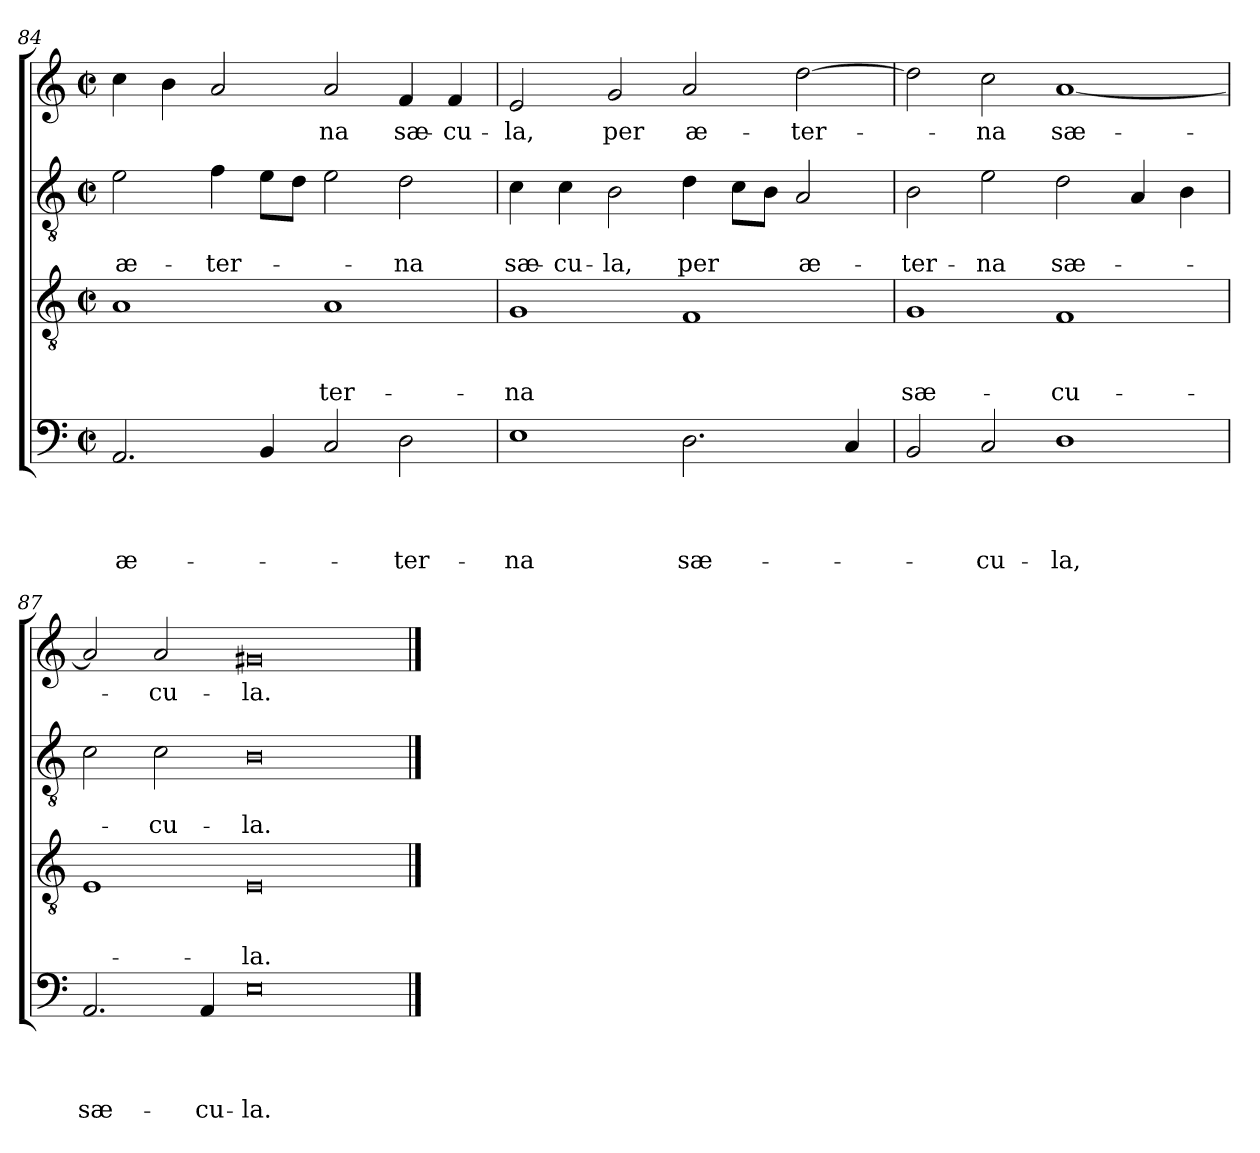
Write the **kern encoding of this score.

**kern	**text	**text	**text	**text	**kern	**text	**text	**text	**kern	**text	**text	**kern	**text
*part4	*part4	*part4	*part4	*part4	*part3	*part3	*part3	*part3	*part2	*part2	*part2	*part1	*part1
*staff4	*staff4	*staff4	*staff4	*staff4	*staff3	*staff3	*staff3	*staff3	*staff2	*staff2	*staff2	*staff1	*staff1
*clefF4	*	*	*	*	*clefGv2	*	*	*	*clefGv2	*	*	*clefG2	*
*k[]	*	*	*	*	*k[]	*	*	*	*k[]	*	*	*k[]	*
*C:	*	*	*	*	*C:	*	*	*	*C:	*	*	*C:	*
*M2/2	*	*	*	*	*M2/2	*	*	*	*M2/2	*	*	*M2/2	*
*met(c|)	*	*	*	*	*met(c|)	*	*	*	*met(c|)	*	*	*met(c|)	*
=84	=84	=84	=84	=84	=84	=84	=84	=84	=84	=84	=84	=84	=84
!	!	!	!	!LO:LY:b	!	!	!	!	!	!	!LO:LY:b	!	!
2.AA/	.	.	.	æ-	1A	.	.	.	2e\	.	æ-	4cc\	.
.	.	.	.	.	.	.	.	.	.	.	.	4b\	.
!	!	!	!	!	!	!	!	!	!	!	!LO:LY:b	!	!
.	.	.	.	.	.	.	.	.	4f\	.	-ter-	2a/	.
4BB/	.	.	.	.	.	.	.	.	8e\L	.	.	.	.
.	.	.	.	.	.	.	.	.	8d\J	.	.	.	.
!	!	!	!	!	!	!	!	!LO:LY:b	!	!	!	!	!LO:LY:b
2C/	.	.	.	.	1A	.	.	-ter-	2e\	.	.	2a/	-na
!	!	!	!	!LO:LY:b	!	!	!	!	!	!	!LO:LY:b	!	!LO:LY:b
2D\	.	.	.	-ter-	.	.	.	.	2d\	.	-na	4f/	sæ-
!	!	!	!	!	!	!	!	!	!	!	!	!	!LO:LY:b
.	.	.	.	.	.	.	.	.	.	.	.	4f/	-cu-
!!LO:LB:g=z
=85	=85	=85	=85	=85	=85	=85	=85	=85	=85	=85	=85	=85	=85
!	!	!	!	!LO:LY:b	!	!	!	!LO:LY:b	!	!	!LO:LY:b	!	!LO:LY:b
1E	.	.	.	-na	1G	.	.	-na	4c\	.	sæ-	2e/	-la,
!	!	!	!	!	!	!	!	!	!	!	!LO:LY:b	!	!
.	.	.	.	.	.	.	.	.	4c\	.	-cu-	.	.
!	!	!	!	!	!	!	!	!	!	!	!LO:LY:b	!	!LO:LY:b
.	.	.	.	.	.	.	.	.	2B\	.	-la,	2g/	per
!	!	!	!	!LO:LY:b	!	!	!	!	!	!	!LO:LY:b	!	!LO:LY:b
2.D\	.	.	.	sæ-	1F	.	.	.	4d\	.	per	2a/	æ-
.	.	.	.	.	.	.	.	.	8c\L	.	.	.	.
.	.	.	.	.	.	.	.	.	8B\J	.	.	.	.
!	!	!	!	!	!	!	!	!	!	!	!LO:LY:b	!	!LO:LY:b
.	.	.	.	.	.	.	.	.	2A/	.	æ-	[2dd\	-ter-
4C/	.	.	.	.	.	.	.	.	.	.	.	.	.
=86	=86	=86	=86	=86	=86	=86	=86	=86	=86	=86	=86	=86	=86
!	!	!	!	!	!	!	!	!LO:LY:b	!	!	!LO:LY:b	!	!
2BB/	.	.	.	.	1G	.	.	sæ-	2B\	.	-ter-	2dd\]	.
!	!	!	!	!LO:LY:b	!	!	!	!	!	!	!LO:LY:b	!	!LO:LY:b
2C/	.	.	.	-cu-	.	.	.	.	2e\	.	-na	2cc\	-na
!	!	!	!	!LO:LY:b	!	!	!	!LO:LY:b	!	!	!LO:LY:b	!	!LO:LY:b
1D	.	.	.	-la,	1F	.	.	-cu-	2d\	.	sæ-	[1a	sæ-
.	.	.	.	.	.	.	.	.	4A/	.	.	.	.
.	.	.	.	.	.	.	.	.	4B\	.	.	.	.
=87	=87	=87	=87	=87	=87	=87	=87	=87	=87	=87	=87	=87	=87
!	!	!	!	!LO:LY:b	!	!	!	!	!	!	!	!	!
2.AA/	.	.	.	sæ-	1E	.	.	.	2c\	.	.	2a/]	.
!	!	!	!	!	!	!	!	!	!	!	!LO:LY:b	!	!LO:LY:b
.	.	.	.	.	.	.	.	.	2c\	.	-cu-	2a/	-cu-
!	!	!	!	!LO:LY:b	!	!	!	!	!	!	!	!	!
4AA/	.	.	.	-cu-	.	.	.	.	.	.	.	.	.
!	!	!	!	!LO:LY:b	!	!	!	!LO:LY:b	!	!	!LO:LY:b	!	!LO:LY:b
0E	.	.	.	-la.	0E	.	.	-la.	0B	.	-la.	0g#X	-la.
==	==	==	==	==	==	==	==	==	==	==	==	==	==
*-	*-	*-	*-	*-	*-	*-	*-	*-	*-	*-	*-	*-	*-
